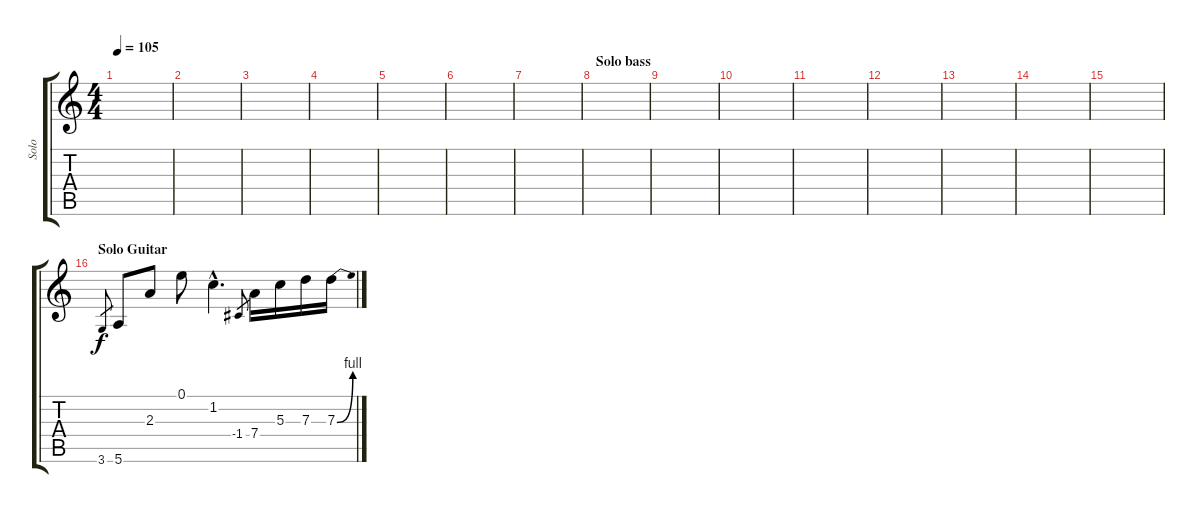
\track ("Solo" "Solo") {instrument distortionguitar}
\staff {score tabs}
\tuning (E4 B3 G3 D3 A2 E2) {hide}
\ts (4 4)
\tempo 105
\clef g2
\ks c
|
|
|
|
|
|
|
\section ("" "Solo bass")
|
|
|
|
|
|
|
|
\section ("" "Solo Guitar")
3.6.8{gr dy f} 5.6.8 2.3.8 0.1.8 1.2{hac}.4{d} -1.4.8{gr} 7.4.16 5.3.16 7.3.16 7.3{be (bend 0 0 60 4)}.16
